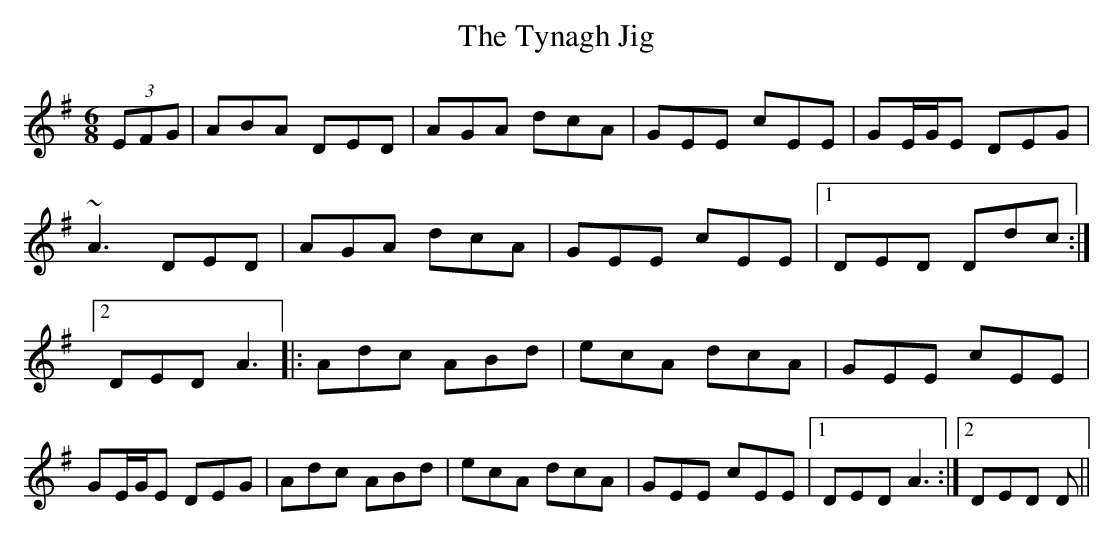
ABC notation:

X:1
T:The Tynagh Jig
M:6/8
L:1/8
K:DMix
(3EFG|ABA DED|AGA dcA|GEE cEE|GE/G/E DEG|~A3 DED|AGA dcA|GEE cEE|1DED Ddc:|2DED A3|:Adc ABd|ecA dcA|GEE cEE|GE/G/E DEG|Adc ABd|ecA dcA|GEE cEE|1DED A3:|2DED D||
